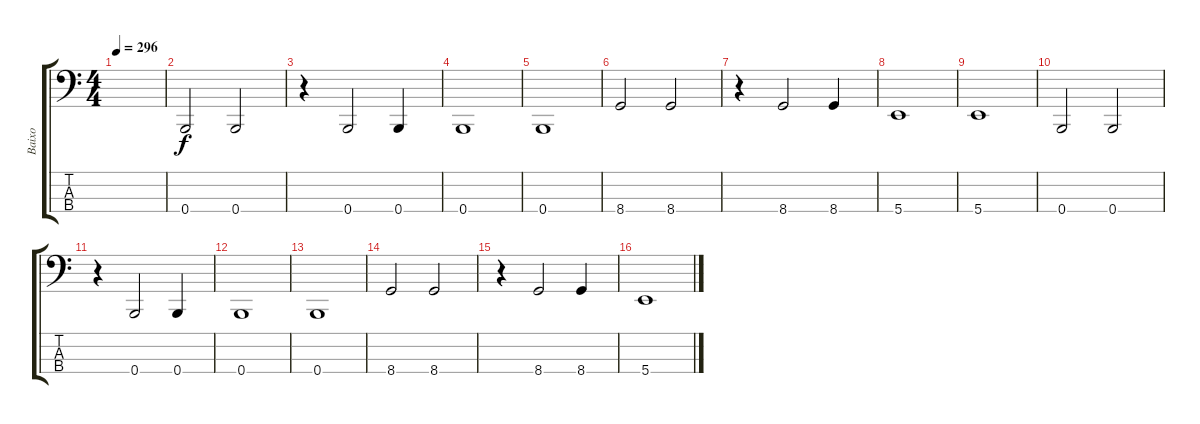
\track ("Baixo" "Baixo") {instrument electricbassfinger}
\staff {score tabs}
\tuning (E2 B1 Gb1 B0) {hide}
\ts (4 4)
\tempo 296
\clef f4
\ks c
|
0.4.2 0.4.2 |
r.4 0.4.2 0.4.4 |
0.4.1 |
0.4.1 |
8.4.2 8.4.2 |
r.4 8.4.2 8.4.4 |
5.4.1 |
5.4.1 |
0.4.2 0.4.2 |
r.4 0.4.2 0.4.4 |
0.4.1 |
0.4.1 |
8.4.2 8.4.2 |
r.4 8.4.2 8.4.4 |
5.4.1
